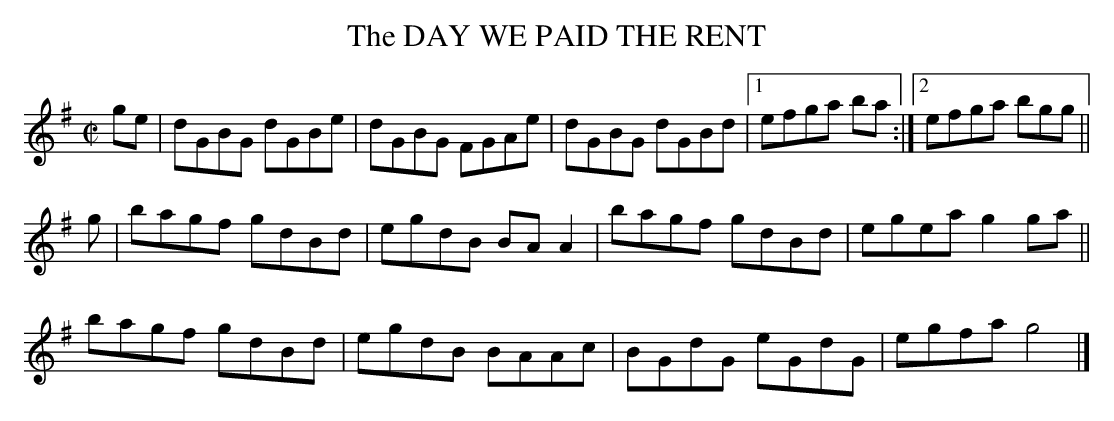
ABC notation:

X:1
T:DAY WE PAID THE RENT, The
M:C|
L:1/8
K:G
ge|dGBG dGBe|dGBG FGAe|dGBG dGBd|1 efga ba:|2 efga bgg||
g|bagf gdBd|egdB BA A2|bagf gdBd|egea g2ga||
bagf gdBd|egdB BAAc|BGdG eGdG|egfa g4|]
